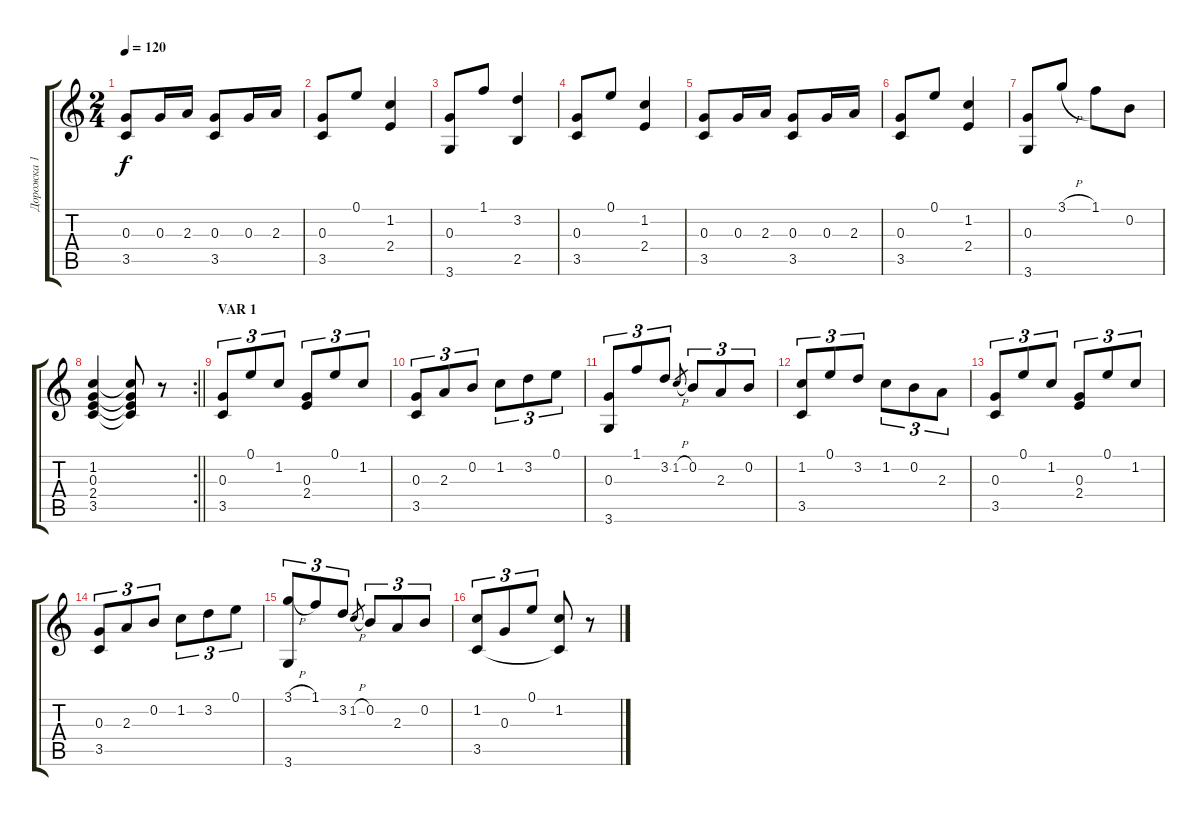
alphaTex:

\track ("Дорожка 1" "Дорожка 1") {instrument acousticguitarnylon}
\staff {score tabs}
\tuning (E4 B3 G3 D3 A2 E2) {hide}
\ts (2 4)
\tempo 120
\clef g2
\ks c
(0.3 3.5).8{dy f} 0.3.16 2.3.16 (0.3 3.5).8 0.3.16 2.3.16 |
(0.3 3.5).8 0.1.8 (1.2 2.4).4 |
(0.3 3.6).8 1.1.8 (3.2 2.5).4 |
(0.3 3.5).8 0.1.8 (1.2 2.4).4 |
(0.3 3.5).8 0.3.16 2.3.16 (0.3 3.5).8 0.3.16 2.3.16 |
(0.3 3.5).8 0.1.8 (1.2 2.4).4 |
(0.3 3.6).8 3.1{h}.8 1.1.8 0.2.8 |
\rc 2
\barLineRight lightlight
(1.2 0.3 2.4 3.5).4 (1.2{t} 0.3{t} 2.4{t} 3.5{t}).8 r.8 |
\section ("" "VAR 1")
(0.3 3.5).8{tu (3 2)} 0.1.8{tu (3 2)} 1.2.8{tu (3 2)} (0.3 2.4).8{tu (3 2)} 0.1.8{tu (3 2)} 1.2.8{tu (3 2)} |
(0.3 3.5).8{tu (3 2)} 2.3.8{tu (3 2)} 0.2.8{tu (3 2)} 1.2.8{tu (3 2)} 3.2.8{tu (3 2)} 0.1.8{tu (3 2)} |
(0.3 3.6).8{tu (3 2)} 1.1.8{tu (3 2)} 3.2.8{tu (3 2)} 1.2{h}.8{gr} 0.2.8{tu (3 2)} 2.3.8{tu (3 2)} 0.2.8{tu (3 2)} |
(1.2 3.5).8{tu (3 2)} 0.1.8{tu (3 2)} 3.2.8{tu (3 2)} 1.2.8{tu (3 2)} 0.2.8{tu (3 2)} 2.3.8{tu (3 2)} |
(0.3 3.5).8{tu (3 2)} 0.1.8{tu (3 2)} 1.2.8{tu (3 2)} (0.3 2.4).8{tu (3 2)} 0.1.8{tu (3 2)} 1.2.8{tu (3 2)} |
(0.3 3.5).8{tu (3 2)} 2.3.8{tu (3 2)} 0.2.8{tu (3 2)} 1.2.8{tu (3 2)} 3.2.8{tu (3 2)} 0.1.8{tu (3 2)} |
(3.1{h} 3.6).8{tu (3 2)} 1.1.8{tu (3 2)} 3.2.8{tu (3 2)} 1.2{h}.8{gr} 0.2.8{tu (3 2)} 2.3.8{tu (3 2)} 0.2.8{tu (3 2)} |
(1.2 3.5).8{tu (3 2)} 0.3.8{tu (3 2)} 0.1.8{tu (3 2)} (1.2 3.5{t}).8 r.8
